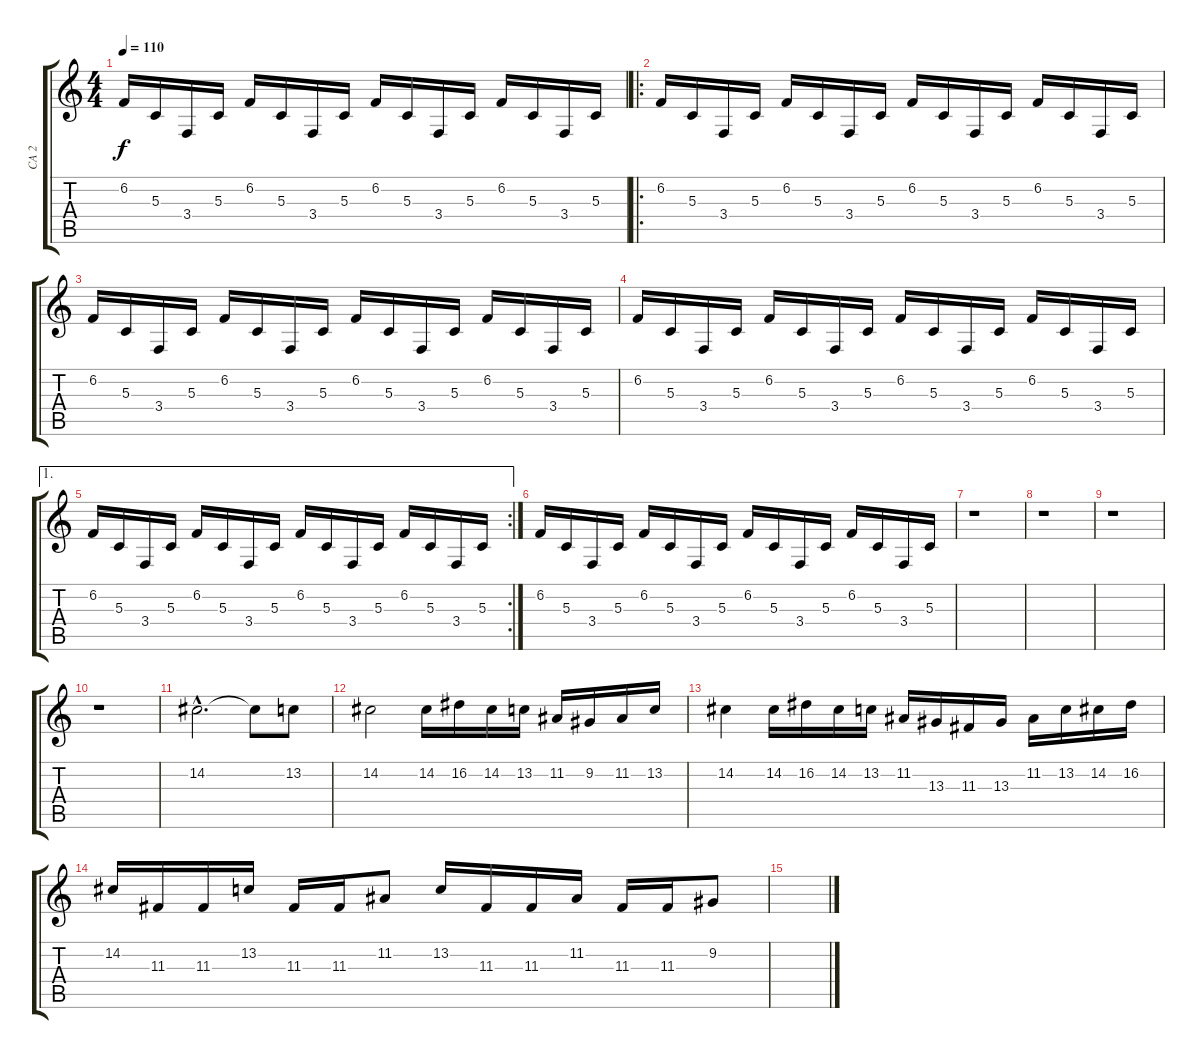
\track ("CA 2" "CA 2") {instrument choiraahs}
\staff {score tabs}
\tuning (E4 B3 G3 D3 A2 E2) {hide}
\ts (4 4)
\tempo 110
\clef g2
\ks c
6.2.16{dy f} 5.3.16 3.4.16 5.3.16 6.2.16 5.3.16 3.4.16 5.3.16 6.2.16 5.3.16 3.4.16 5.3.16 6.2.16 5.3.16 3.4.16 5.3.16 |
\ro
6.2.16{instrument glockenspiel} 5.3.16 3.4.16 5.3.16 6.2.16 5.3.16 3.4.16 5.3.16 6.2.16 5.3.16 3.4.16 5.3.16 6.2.16 5.3.16 3.4.16 5.3.16 |
6.2.16 5.3.16 3.4.16 5.3.16 6.2.16 5.3.16 3.4.16 5.3.16 6.2.16 5.3.16 3.4.16 5.3.16 6.2.16 5.3.16 3.4.16 5.3.16 |
6.2.16 5.3.16 3.4.16 5.3.16 6.2.16 5.3.16 3.4.16 5.3.16 6.2.16 5.3.16 3.4.16 5.3.16 6.2.16 5.3.16 3.4.16 5.3.16 |
\ae 1
\rc 2
6.2.16 5.3.16 3.4.16 5.3.16 6.2.16 5.3.16 3.4.16 5.3.16 6.2.16 5.3.16 3.4.16 5.3.16 6.2.16 5.3.16 3.4.16 5.3.16 |
6.2.16 5.3.16 3.4.16 5.3.16 6.2.16 5.3.16 3.4.16 5.3.16 6.2.16 5.3.16 3.4.16 5.3.16 6.2.16 5.3.16 3.4.16 5.3.16 |
r.1 |
r.1 |
r.1 |
r.1 |
14.2{hac}.2{d volume 12 instrument distortionguitar} 14.2{t}.8 13.2.8 |
14.2.2 14.2.16 16.2.16 14.2.16 13.2.16 11.2.16 9.2.16 11.2.16 13.2.16 |
14.2.4 14.2.16 16.2.16 14.2.16 13.2.16 11.2.16 13.3.16 11.3.16 13.3.16 11.2.16 13.2.16 14.2.16 16.2.16 |
14.2.16 11.3.16 11.3.16 13.2.16 11.3.16 11.3.16 11.2.8 13.2.16 11.3.16 11.3.16 11.2.16 11.3.16 11.3.16 9.2.8 |
\section ("" "")
